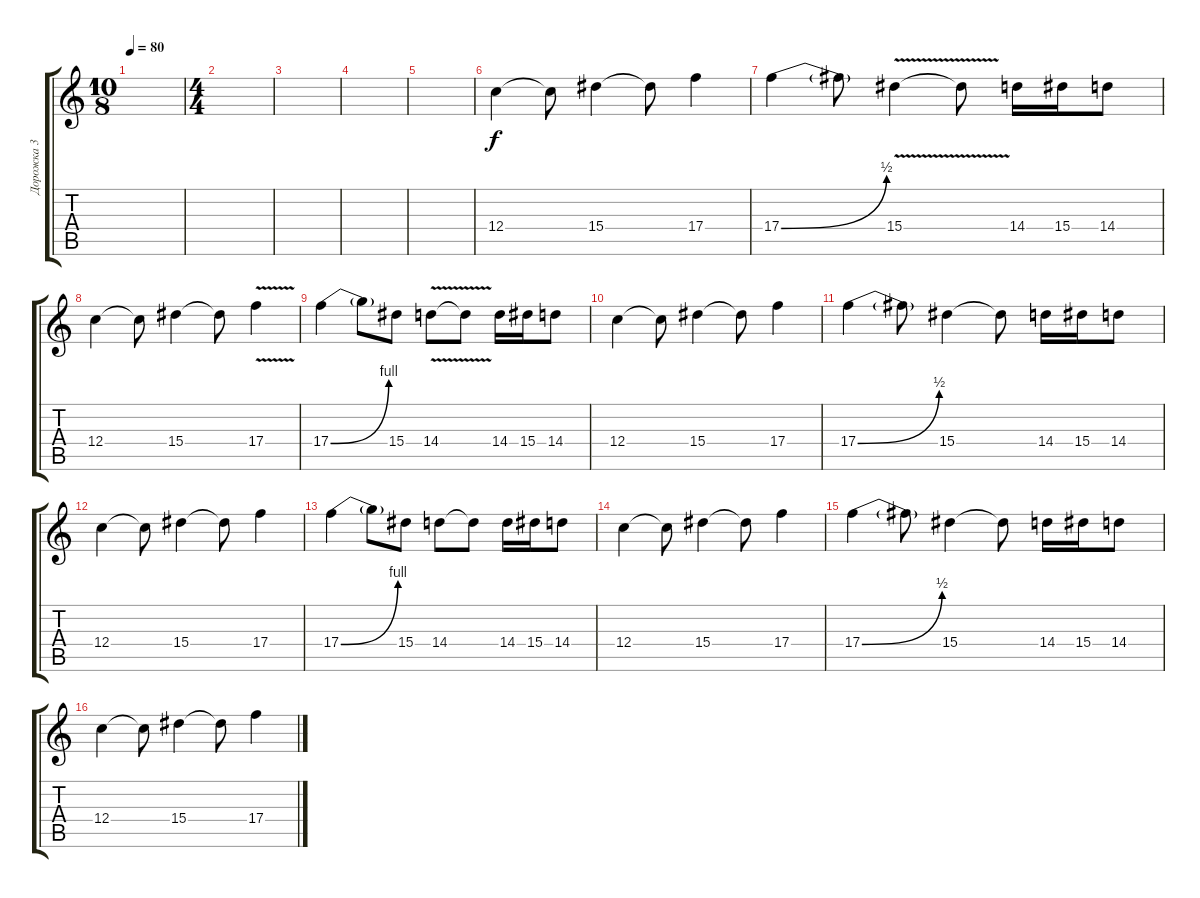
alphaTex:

\track ("Дорожка 3" "Дорожка 3") {instrument overdrivenguitar}
\staff {score tabs}
\tuning (D4 A3 F3 C3 G2 C2) {hide}
\ts (10 8)
\tempo 80
\clef g2
\ks c
|
\ts (4 4)
|
|
|
|
12.4.4{volume 16} 12.4{t}.8 15.4.4 15.4{t}.8 17.4.4 |
17.4{be (bend 0 0 60 2)}.4 17.4{t}.8 15.4{v}.4 15.4{t}.8 14.4.16 15.4.16 14.4.8 |
12.4.4 12.4{t}.8 15.4.4 15.4{t}.8 17.4{v}.4 |
17.4{be (bend 0 0 60 4)}.4 17.4{t}.8 15.4.8 14.4{v}.8 14.4{t}.8 14.4.16 15.4.16 14.4.8 |
12.4.4 12.4{t}.8 15.4.4 15.4{t}.8 17.4.4 |
17.4{be (bend 0 0 60 2)}.4 17.4{t}.8 15.4.4 15.4{t}.8 14.4.16 15.4.16 14.4.8 |
12.4.4 12.4{t}.8 15.4.4 15.4{t}.8 17.4.4 |
17.4{be (bend 0 0 60 4)}.4 17.4{t}.8 15.4.8 14.4.8 14.4{t}.8 14.4.16 15.4.16 14.4.8 |
12.4.4 12.4{t}.8 15.4.4 15.4{t}.8 17.4.4 |
17.4{be (bend 0 0 60 2)}.4 17.4{t}.8 15.4.4 15.4{t}.8 14.4.16 15.4.16 14.4.8 |
12.4.4 12.4{t}.8 15.4.4 15.4{t}.8 17.4.4
